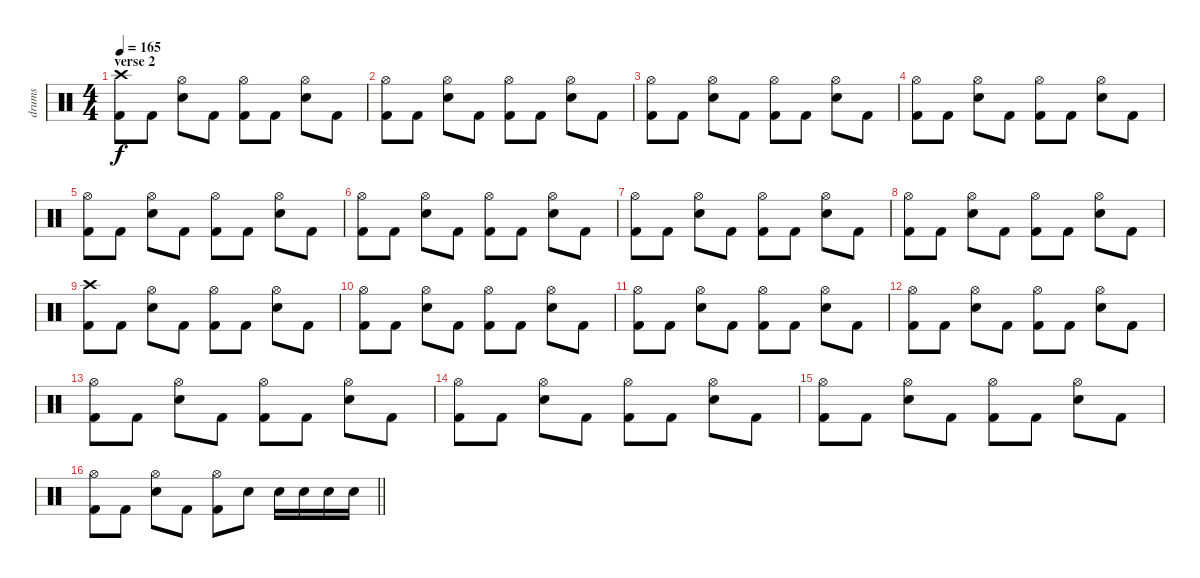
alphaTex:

\track ("drums" "drums") {instrument percussion}
\staff {score}
\articulation defaults
\ts (4 4)
\section ("" "verse 2")
\tempo 165
\clef neutral
\ks c
("Crash high (hit)" "Kick (hit) 2").8{dy f} "Kick (hit) 2".8 ("Hi-Hat (open)" "Snare (hit) 2").8 "Kick (hit) 2".8 ("Hi-Hat (open)" "Kick (hit) 2").8 "Kick (hit) 2".8 ("Hi-Hat (open)" "Snare (hit) 2").8 "Kick (hit) 2".8 |
("Hi-Hat (open)" "Kick (hit) 2").8 "Kick (hit) 2".8 ("Hi-Hat (open)" "Snare (hit) 2").8 "Kick (hit) 2".8 ("Hi-Hat (open)" "Kick (hit) 2").8 "Kick (hit) 2".8 ("Hi-Hat (open)" "Snare (hit) 2").8 "Kick (hit) 2".8 |
("Hi-Hat (open)" "Kick (hit) 2").8 "Kick (hit) 2".8 ("Hi-Hat (open)" "Snare (hit) 2").8 "Kick (hit) 2".8 ("Hi-Hat (open)" "Kick (hit) 2").8 "Kick (hit) 2".8 ("Hi-Hat (open)" "Snare (hit) 2").8 "Kick (hit) 2".8 |
("Hi-Hat (open)" "Kick (hit) 2").8 "Kick (hit) 2".8 ("Hi-Hat (open)" "Snare (hit) 2").8 "Kick (hit) 2".8 ("Hi-Hat (open)" "Kick (hit) 2").8 "Kick (hit) 2".8 ("Hi-Hat (open)" "Snare (hit) 2").8 "Kick (hit) 2".8 |
("Hi-Hat (open)" "Kick (hit) 2").8 "Kick (hit) 2".8 ("Hi-Hat (open)" "Snare (hit) 2").8 "Kick (hit) 2".8 ("Hi-Hat (open)" "Kick (hit) 2").8 "Kick (hit) 2".8 ("Hi-Hat (open)" "Snare (hit) 2").8 "Kick (hit) 2".8 |
("Hi-Hat (open)" "Kick (hit) 2").8 "Kick (hit) 2".8 ("Hi-Hat (open)" "Snare (hit) 2").8 "Kick (hit) 2".8 ("Hi-Hat (open)" "Kick (hit) 2").8 "Kick (hit) 2".8 ("Hi-Hat (open)" "Snare (hit) 2").8 "Kick (hit) 2".8 |
("Hi-Hat (open)" "Kick (hit) 2").8 "Kick (hit) 2".8 ("Hi-Hat (open)" "Snare (hit) 2").8 "Kick (hit) 2".8 ("Hi-Hat (open)" "Kick (hit) 2").8 "Kick (hit) 2".8 ("Hi-Hat (open)" "Snare (hit) 2").8 "Kick (hit) 2".8 |
("Hi-Hat (open)" "Kick (hit) 2").8 "Kick (hit) 2".8 ("Hi-Hat (open)" "Snare (hit) 2").8 "Kick (hit) 2".8 ("Hi-Hat (open)" "Kick (hit) 2").8 "Kick (hit) 2".8 ("Hi-Hat (open)" "Snare (hit) 2").8 "Kick (hit) 2".8 |
("Crash high (hit)" "Kick (hit) 2").8 "Kick (hit) 2".8 ("Hi-Hat (open)" "Snare (hit) 2").8 "Kick (hit) 2".8 ("Hi-Hat (open)" "Kick (hit) 2").8 "Kick (hit) 2".8 ("Hi-Hat (open)" "Snare (hit) 2").8 "Kick (hit) 2".8 |
("Hi-Hat (open)" "Kick (hit) 2").8 "Kick (hit) 2".8 ("Hi-Hat (open)" "Snare (hit) 2").8 "Kick (hit) 2".8 ("Hi-Hat (open)" "Kick (hit) 2").8 "Kick (hit) 2".8 ("Hi-Hat (open)" "Snare (hit) 2").8 "Kick (hit) 2".8 |
("Hi-Hat (open)" "Kick (hit) 2").8 "Kick (hit) 2".8 ("Hi-Hat (open)" "Snare (hit) 2").8 "Kick (hit) 2".8 ("Hi-Hat (open)" "Kick (hit) 2").8 "Kick (hit) 2".8 ("Hi-Hat (open)" "Snare (hit) 2").8 "Kick (hit) 2".8 |
("Hi-Hat (open)" "Kick (hit) 2").8 "Kick (hit) 2".8 ("Hi-Hat (open)" "Snare (hit) 2").8 "Kick (hit) 2".8 ("Hi-Hat (open)" "Kick (hit) 2").8 "Kick (hit) 2".8 ("Hi-Hat (open)" "Snare (hit) 2").8 "Kick (hit) 2".8 |
("Hi-Hat (open)" "Kick (hit) 2").8 "Kick (hit) 2".8 ("Hi-Hat (open)" "Snare (hit) 2").8 "Kick (hit) 2".8 ("Hi-Hat (open)" "Kick (hit) 2").8 "Kick (hit) 2".8 ("Hi-Hat (open)" "Snare (hit) 2").8 "Kick (hit) 2".8 |
("Hi-Hat (open)" "Kick (hit) 2").8 "Kick (hit) 2".8 ("Hi-Hat (open)" "Snare (hit) 2").8 "Kick (hit) 2".8 ("Hi-Hat (open)" "Kick (hit) 2").8 "Kick (hit) 2".8 ("Hi-Hat (open)" "Snare (hit) 2").8 "Kick (hit) 2".8 |
("Hi-Hat (open)" "Kick (hit) 2").8 "Kick (hit) 2".8 ("Hi-Hat (open)" "Snare (hit) 2").8 "Kick (hit) 2".8 ("Hi-Hat (open)" "Kick (hit) 2").8 "Kick (hit) 2".8 ("Hi-Hat (open)" "Snare (hit) 2").8 "Kick (hit) 2".8 |
\barLineRight lightlight
("Hi-Hat (open)" "Kick (hit) 2").8 "Kick (hit) 2".8 ("Hi-Hat (open)" "Snare (hit) 2").8 "Kick (hit) 2".8 ("Hi-Hat (open)" "Kick (hit) 2").8 "Snare (hit) 2".8 "Snare (hit) 2".16 "Snare (hit) 2".16 "Snare (hit) 2".16 "Snare (hit) 2".16
